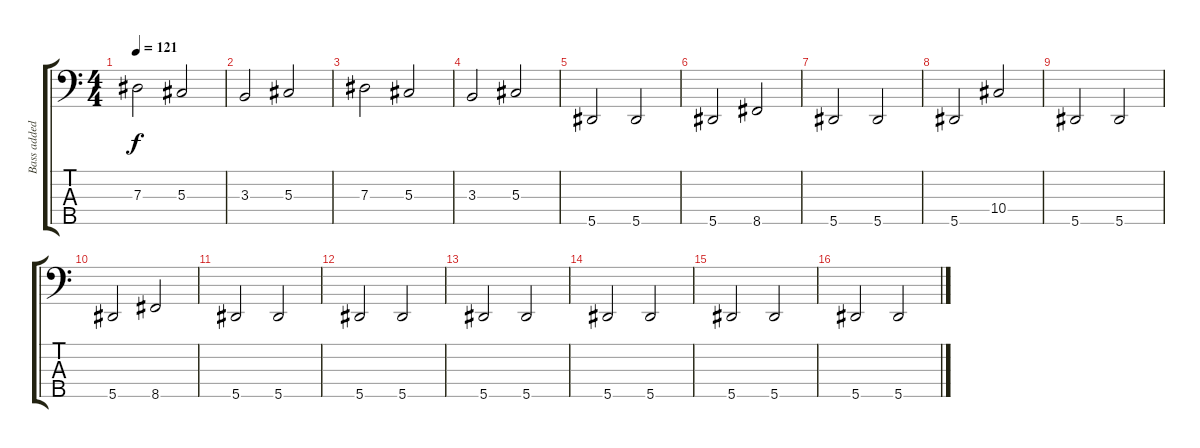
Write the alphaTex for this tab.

\track ("Bass added by me" "Bass added") {instrument electricbassfinger}
\staff {score tabs}
\tuning (Gb2 Db2 Ab1 Eb1 Bb0) {hide}
\ts (4 4)
\tempo 121
\clef f4
\ks c
7.3.2{dy f} 5.3.2 |
3.3.2 5.3.2 |
7.3.2 5.3.2 |
3.3.2 5.3.2 |
5.5.2 5.5.2 |
5.5.2 8.5.2 |
5.5.2 5.5.2 |
5.5.2 10.4.2 |
5.5.2 5.5.2 |
5.5.2 8.5.2 |
5.5.2 5.5.2 |
5.5.2 5.5.2 |
5.5.2 5.5.2 |
5.5.2 5.5.2 |
5.5.2 5.5.2 |
5.5.2 5.5.2
